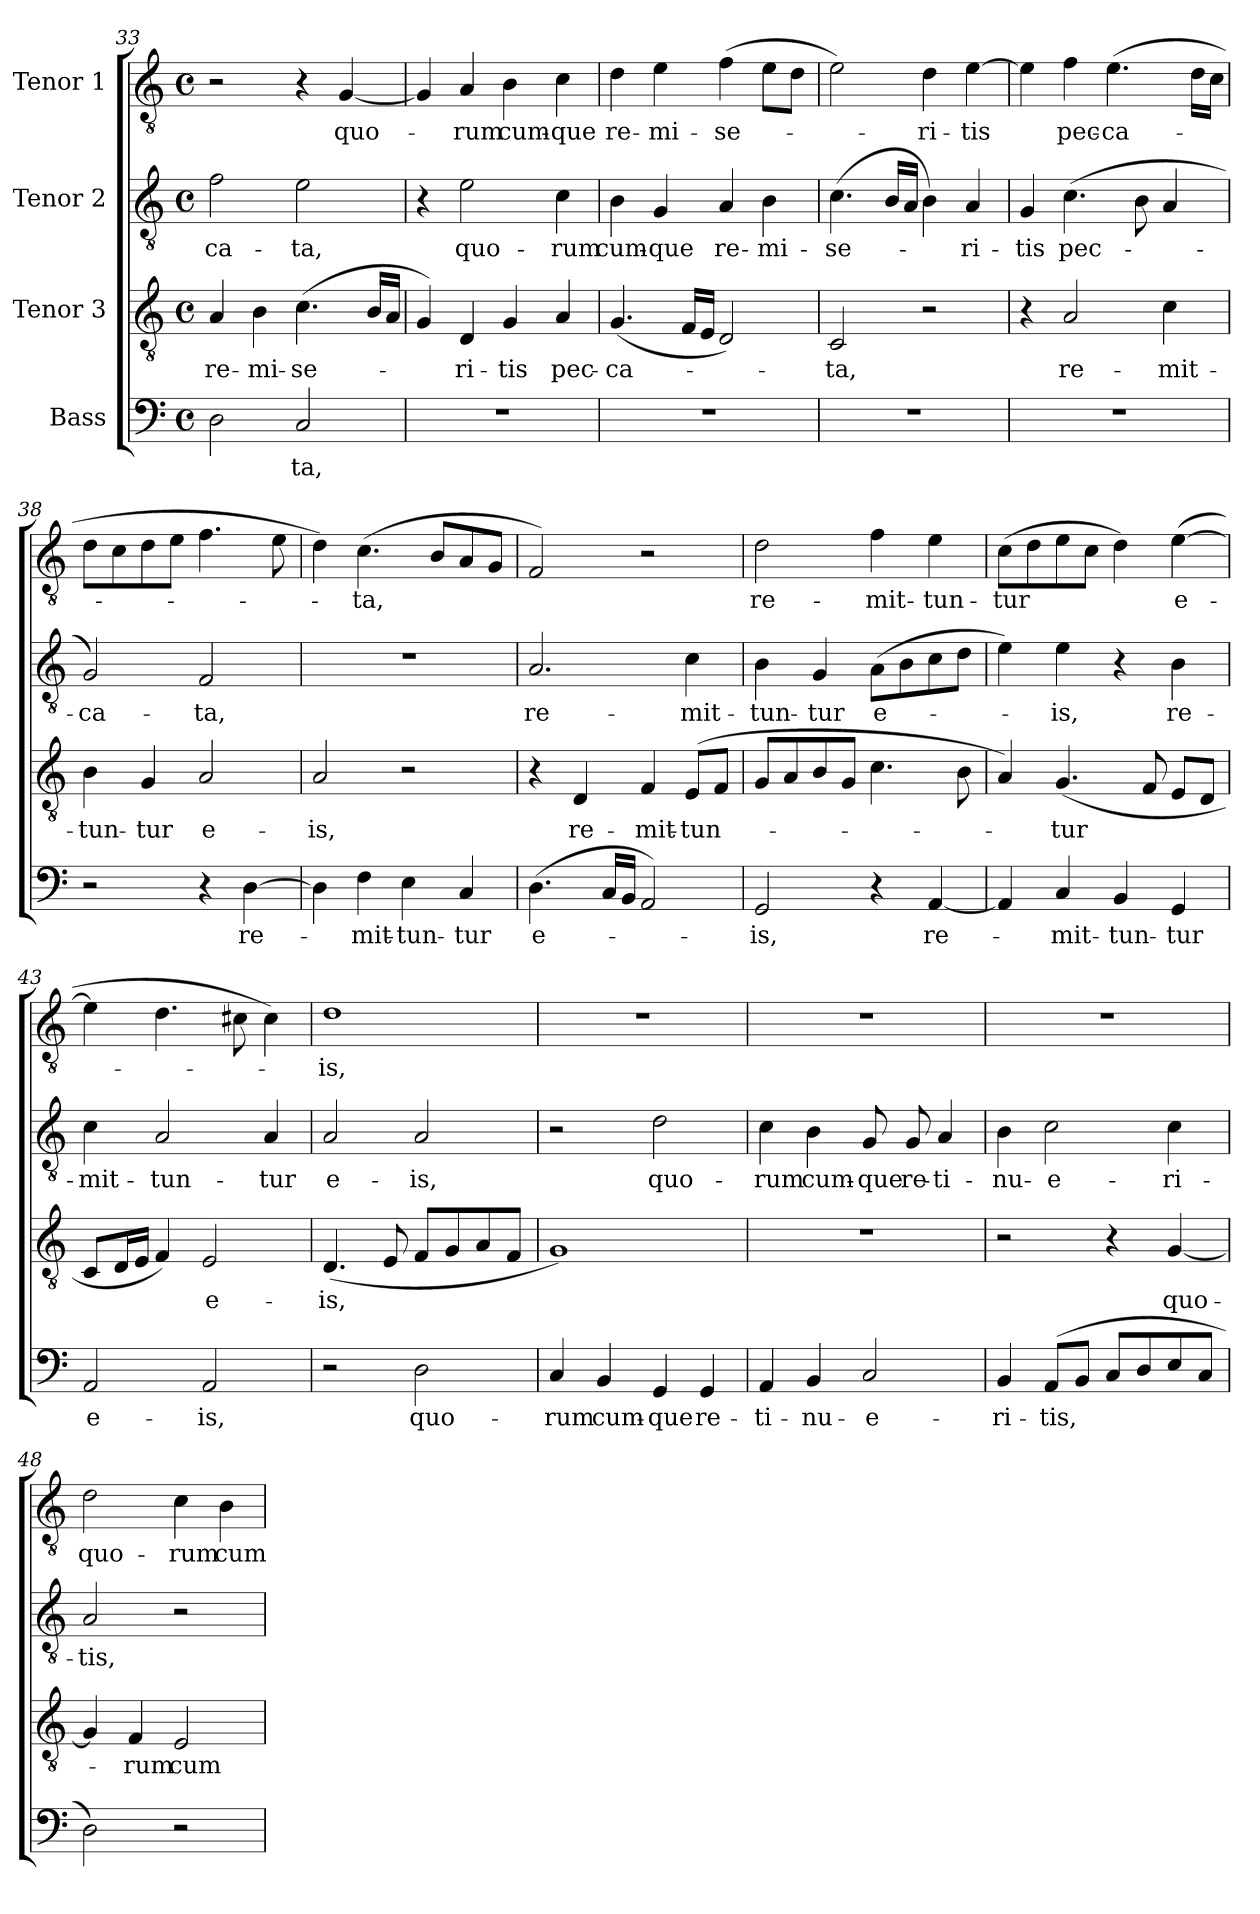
**kern	**text	**kern	**text	**kern	**text	**kern	**text
*part4	*part4	*part3	*part3	*part2	*part2	*part1	*part1
*staff4	*staff4	*staff3	*staff3	*staff2	*staff2	*staff1	*staff1
*I"Bass	*	*I"Tenor 3	*	*I"Tenor 2	*	*I"Tenor 1	*
!!LO:LB:g=z
*clefF4	*	*clefGv2	*	*clefGv2	*	*clefGv2	*
*k[]	*	*k[]	*	*k[]	*	*k[]	*
*C:	*	*C:	*	*C:	*	*C:	*
*M4/4	*	*M4/4	*	*M4/4	*	*M4/4	*
*met(c)	*	*met(c)	*	*met(c)	*	*met(c)	*
=33	=33	=33	=33	=33	=33	=33	=33
2D\	.	4A/	re-	2f\	-ca-	2r	.
.	.	4B\	-mi-	.	.	.	.
2C/	-ta,	(4.c\	-se-	2e\	-ta,	4r	.
.	.	.	.	.	.	[4G/	quo-
.	.	16B/LL	.	.	.	.	.
.	.	16A/JJ	.	.	.	.	.
=34	=34	=34	=34	=34	=34	=34	=34
1r	.	4G/)	.	4r	.	4G/]	.
.	.	4D/	-ri-	2e\	quo-	4A/	-rum
.	.	4G/	-tis	.	.	4B\	cum-
.	.	4A/	pec-	4c\	-rum	4c\	-que
=35	=35	=35	=35	=35	=35	=35	=35
1r	.	(4.G/	-ca-	4B\	cum-	4d\	re-
.	.	.	.	4G/	-que	4e\	-mi-
.	.	16F/LL	.	.	.	.	.
.	.	16E/JJ	.	.	.	.	.
.	.	2D/)	.	4A/	re-	(4f\	-se-
.	.	.	.	4B\	-mi-	8e\L	.
.	.	.	.	.	.	8d\J	.
=36	=36	=36	=36	=36	=36	=36	=36
1r	.	2C/	-ta,	(4.c\	-se-	2e\)	.
.	.	.	.	16B/LL	.	.	.
.	.	.	.	16A/JJ	.	.	.
.	.	2r	.	4B\)	.	4d\	-ri-
.	.	.	.	4A/	-ri-	[4e\	-tis
=37	=37	=37	=37	=37	=37	=37	=37
1r	.	4r	.	4G/	-tis	4e\]	.
.	.	2A/	re-	(4.c\	pec-	4f\	pec-
.	.	.	.	.	.	(4.e\	-ca-
.	.	.	.	8B\	.	.	.
.	.	4c\	-mit-	4A/	.	.	.
.	.	.	.	.	.	16d\LL	.
.	.	.	.	.	.	16c\JJ	.
=38	=38	=38	=38	=38	=38	=38	=38
2r	.	4B\	-tun-	2G/)	-ca-	8d\L	.
.	.	.	.	.	.	8c\	.
.	.	4G/	-tur	.	.	8d\	.
.	.	.	.	.	.	8e\J	.
4r	.	2A/	e-	2F/	-ta,	4.f\	.
[4D\	re-	.	.	.	.	.	.
.	.	.	.	.	.	8e\	.
!!LO:PB:g=z
=39	=39	=39	=39	=39	=39	=39	=39
4D\]	.	2A/	-is,	1r	.	4d\)	.
4F\	-mit-	.	.	.	.	(4.c\	-ta,
4E\	-tun-	2r	.	.	.	.	.
.	.	.	.	.	.	8B/L	.
4C/	-tur	.	.	.	.	8A/	.
.	.	.	.	.	.	8G/J	.
=40	=40	=40	=40	=40	=40	=40	=40
(4.D\	e-	4r	.	2.A/	re-	2F/)	.
.	.	4D/	re-	.	.	.	.
16C/LL	.	.	.	.	.	.	.
16BB/JJ	.	.	.	.	.	.	.
2AA/)	.	4F/	-mit-	.	.	2r	.
.	.	(8E/L	-tun-	4c\	-mit-	.	.
.	.	8F/J	.	.	.	.	.
=41	=41	=41	=41	=41	=41	=41	=41
2GG/	-is,	8G/L	.	4B\	-tun-	2d\	re-
.	.	8A/	.	.	.	.	.
.	.	8B/	.	4G/	-tur	.	.
.	.	8G/J	.	.	.	.	.
4r	.	4.c\	.	(8A\L	e-	4f\	-mit-
.	.	.	.	8B\	.	.	.
[4AA/	re-	.	.	8c\	.	4e\	-tun-
.	.	8B\	.	8d\J	.	.	.
=42	=42	=42	=42	=42	=42	=42	=42
4AA/]	.	4A/)	.	4e\)	.	(8c\L	-tur
.	.	.	.	.	.	8d\	.
4C/	-mit-	(4.G/	-tur	4e\	-is,	8e\	.
.	.	.	.	.	.	8c\J	.
4BB/	-tun-	.	.	4r	.	4d\)	.
.	.	8F/	.	.	.	.	.
4GG/	-tur	8E/L	.	4B\	re-	([4e\	e-
.	.	8D/J	.	.	.	.	.
=43	=43	=43	=43	=43	=43	=43	=43
2AA/	e-	8C/L	.	4c\	-mit-	4e\]	.
.	.	16D/L	.	.	.	.	.
.	.	16E/JJ	.	.	.	.	.
.	.	4F/)	.	2A/	-tun-	4.d\	.
2AA/	-is,	2E/	e-	.	.	.	.
.	.	.	.	.	.	8c#X\	.
.	.	.	.	4A/	-tur	4c#\)	.
=44	=44	=44	=44	=44	=44	=44	=44
2r	.	(4.D/	-is,	2A/	e-	1d	-is,
.	.	8E/	.	.	.	.	.
2D\	quo-	8F/L	.	2A/	-is,	.	.
.	.	8G/	.	.	.	.	.
.	.	8A/	.	.	.	.	.
.	.	8F/J	.	.	.	.	.
!!LO:LB:g=z
=45	=45	=45	=45	=45	=45	=45	=45
4C/	-rum	1G)	.	2r	.	1r	.
4BB/	cum-	.	.	.	.	.	.
4GG/	-que	.	.	2d\	quo-	.	.
4GG/	re-	.	.	.	.	.	.
=46	=46	=46	=46	=46	=46	=46	=46
4AA/	-ti-	1r	.	4c\	-rum	1r	.
4BB/	-nu-	.	.	4B\	cum-	.	.
2C/	-e-	.	.	8G/	-que	.	.
.	.	.	.	8G/	re-	.	.
.	.	.	.	4A/	-ti-	.	.
=47	=47	=47	=47	=47	=47	=47	=47
4BB/	-ri-	2r	.	4B\	-nu-	1r	.
(8AA/L	-tis,	.	.	2c\	-e-	.	.
8BB/J	.	.	.	.	.	.	.
8C/L	.	4r	.	.	.	.	.
8D/	.	.	.	.	.	.	.
8E/	.	[4G/	quo-	4c\	-ri-	.	.
8C/J	.	.	.	.	.	.	.
=48	=48	=48	=48	=48	=48	=48	=48
2D\)	.	4G/]	.	2A/	-tis,	2d\	quo-
.	.	4F/	-rum	.	.	.	.
2r	.	2E/	cum-	2r	.	4c\	-rum
.	.	.	.	.	.	4B\	cum-
=	=	=	=	=	=	=	=
*-	*-	*-	*-	*-	*-	*-	*-
